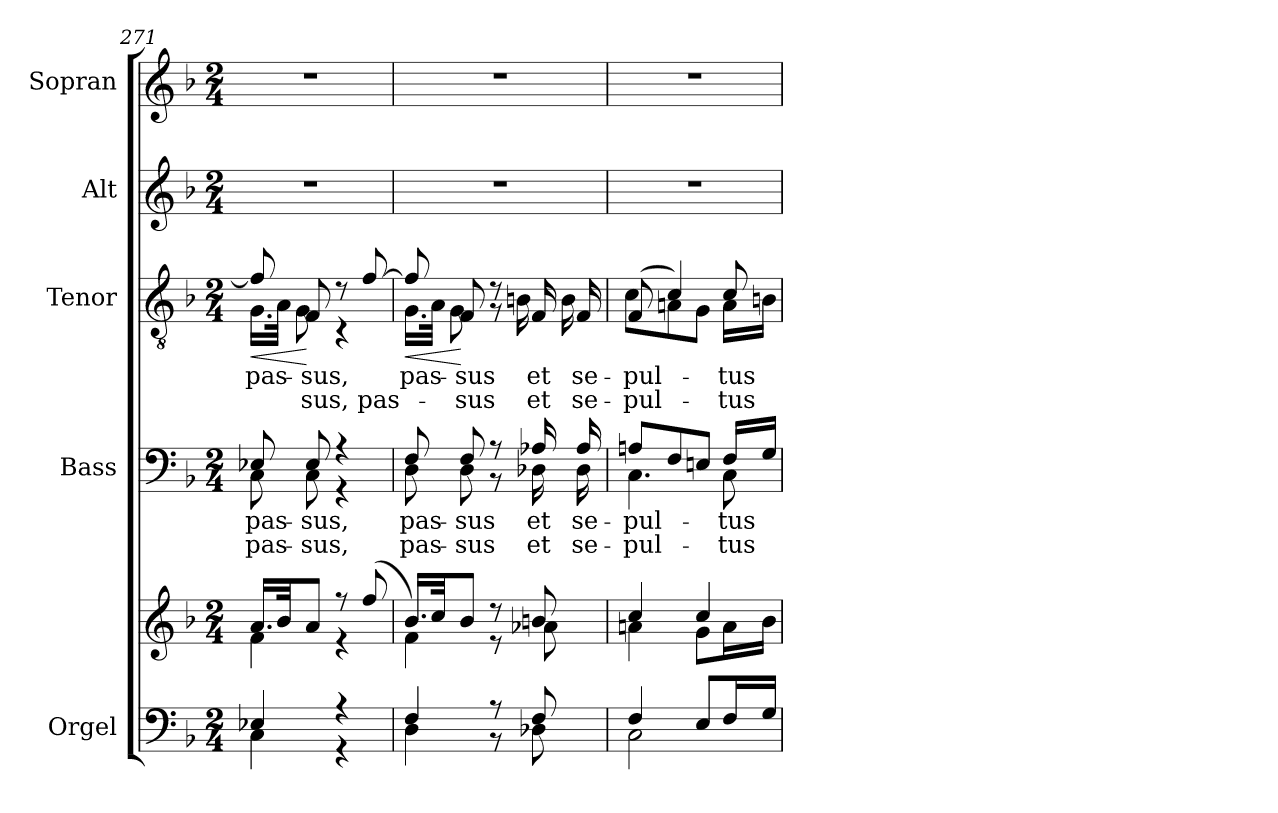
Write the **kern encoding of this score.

**kern	**kern	**kern	**text	**text	**kern	**text	**text	**dynam	**kern	**kern
*part5	*part5	*part4	*part4	*part4	*part3	*part3	*part3	*part3	*part2	*part1
*staff6	*staff5	*staff4	*staff4	*staff4	*staff3	*staff3	*staff3	*staff3	*staff2	*staff1
*I"Orgel	*	*I"Bass	*	*	*I"Tenor	*	*	*	*I"Alt	*I"Sopran
*I'Org.	*	*I'B.	*	*	*I'T.	*	*	*	*I'A.	*I'S.
*clefF4	*clefG2	*clefF4	*	*	*clefGv2	*	*	*	*clefG2	*clefG2
*k[b-]	*k[b-]	*k[b-]	*	*	*k[b-]	*	*	*	*k[b-]	*k[b-]
*F:	*F:	*F:	*	*	*F:	*	*	*	*F:	*F:
*M2/4	*M2/4	*M2/4	*	*	*M2/4	*	*	*	*M2/4	*M2/4
=271	=271	=271	=271	=271	=271	=271	=271	=271	=271	=271
*^	*^	*	*	*	*	*	*	*	*	*
!	!	!	!	!	!	!LO:LY:a	!	!	!	!	!	!
*	*	*	*	*^	*	*	*	*	*	*	*	*
!	!	!	!	!	!	!LO:LY:b	!	!	!LO:LY:b	!	!LO:HP:b	!	!
*	*	*	*	*	*	*	*	*^	*	*	*	*	*
4E-X/	4C\	16.a/LL	4f\	8E-X/	8C\	pas-	pas-	8f/]	16.G\LL	pas-	.	<	2r	2r
.	.	32b-/Jk	.	.	.	.	.	.	32A\JJk	.	.	.	.	.
!	!	!	!	!	!	!	!LO:LY:a	!	!	!	!	!	!	!
!	!	!	!	!	!	!LO:LY:b	!	!	!	!	!LO:LY:a	!	!	!
!	!	!	!	!	!	!	!	!	!	!LO:LY:b	!	!	!	!
.	.	8a/J	.	8E-/	8C\	-sus,	-sus,	8F/	8G\	-sus,	-sus,	[	.	.
4r	4r	8ree	4re	4r	4r	.	.	8r	4rC	.	.	.	.	.
!	!	!	!	!	!	!	!	!	!	!	!LO:LY:a	!	!	!
.	.	(8ff/	.	.	.	.	.	[>8f/	.	.	pas-	.	.	.
=272	=272	=272	=272	=272	=272	=272	=272	=272	=272	=272	=272	=272	=272	=272
!	!	!	!	!	!	!	!LO:LY:a	!	!	!	!	!	!	!
!	!	!	!	!	!	!LO:LY:b	!	!	!	!LO:LY:b	!	!LO:HP:b	!	!
4F/	4D\	16.b-/LL)	4f\	8F/	8D\	pas-	pas-	8f/]	16.G\LL	pas-	.	<	2r	2r
.	.	32cc/Jk	.	.	.	.	.	.	32A\JJk	.	.	.	.	.
!	!	!	!	!	!	!	!LO:LY:a	!	!	!	!	!	!	!
!	!	!	!	!	!	!LO:LY:b	!	!	!	!	!LO:LY:a	!	!	!
!	!	!	!	!	!	!	!	!	!	!LO:LY:b	!	!	!	!
.	.	8b-/J	.	8F/	8D\	-sus	-sus	8F/	8G\	-sus	-sus	[	.	.
8r	8r	8r	8r	8r	8r	.	.	8r	8r	.	.	.	.	.
!	!	!	!	!	!	!	!LO:LY:a	!	!	!	!	!	!	!
!	!	!	!	!	!	!LO:LY:b	!	!	!	!	!LO:LY:a	!	!	!
!	!	!	!	!	!	!	!	!	!	!LO:LY:b	!	!	!	!
8F/	8D-X\	8bn/	8a-X\	16A-X/	16D-X\	et	et	16F/	16Bn\	et	et	.	.	.
!	!	!	!	!	!	!	!LO:LY:a	!	!	!	!	!	!	!
!	!	!	!	!	!	!LO:LY:b	!	!	!	!	!LO:LY:a	!	!	!
!	!	!	!	!	!	!	!	!	!	!LO:LY:b	!	!	!	!
.	.	.	.	16A-/	16D-\	se-	se-	16F/	16B\	se-	se-	.	.	.
=273	=273	=273	=273	=273	=273	=273	=273	=273	=273	=273	=273	=273	=273	=273
!	!	!	!	!	!	!	!LO:LY:a	!	!	!	!	!	!	!
!	!	!	!	!	!	!LO:LY:b	!	!	!	!	!LO:LY:a	!	!	!
!	!	!	!	!	!	!	!	!	!	!LO:LY:b	!	!	!	!
4F/	2C\	4cc/	4an\	8An/L	4.C\	-pul-	-pul-	(8F/	8c\L	-pul-	-pul-	.	2r	2r
.	.	.	.	8F/	.	.	.	4c/)	8An\	.	.	.	.	.
8E/L	.	4cc/	8g\L	8En/J	.	.	.	.	8G\J	.	.	.	.	.
!	!	!	!	!	!	!	!LO:LY:a	!	!	!	!	!	!	!
!	!	!	!	!	!	!LO:LY:b	!	!	!	!	!LO:LY:a	!	!	!
!	!	!	!	!	!	!	!	!	!	!LO:LY:b	!	!	!	!
16F/L	.	.	16a\L	16F/LL	8C\	-tus	-tus	8c/	16A\LL	-tus	-tus	.	.	.
16G/JJ	.	.	16b-\JJ	16G/JJ	.	.	.	.	16B\JJ	.	.	.	.	.
*v	*v	*	*	*v	*v	*	*	*v	*v	*	*	*	*	*
*	*v	*v	*	*	*	*	*	*	*	*	*
=	=	=	=	=	=	=	=	=	=	=
*-	*-	*-	*-	*-	*-	*-	*-	*-	*-	*-
